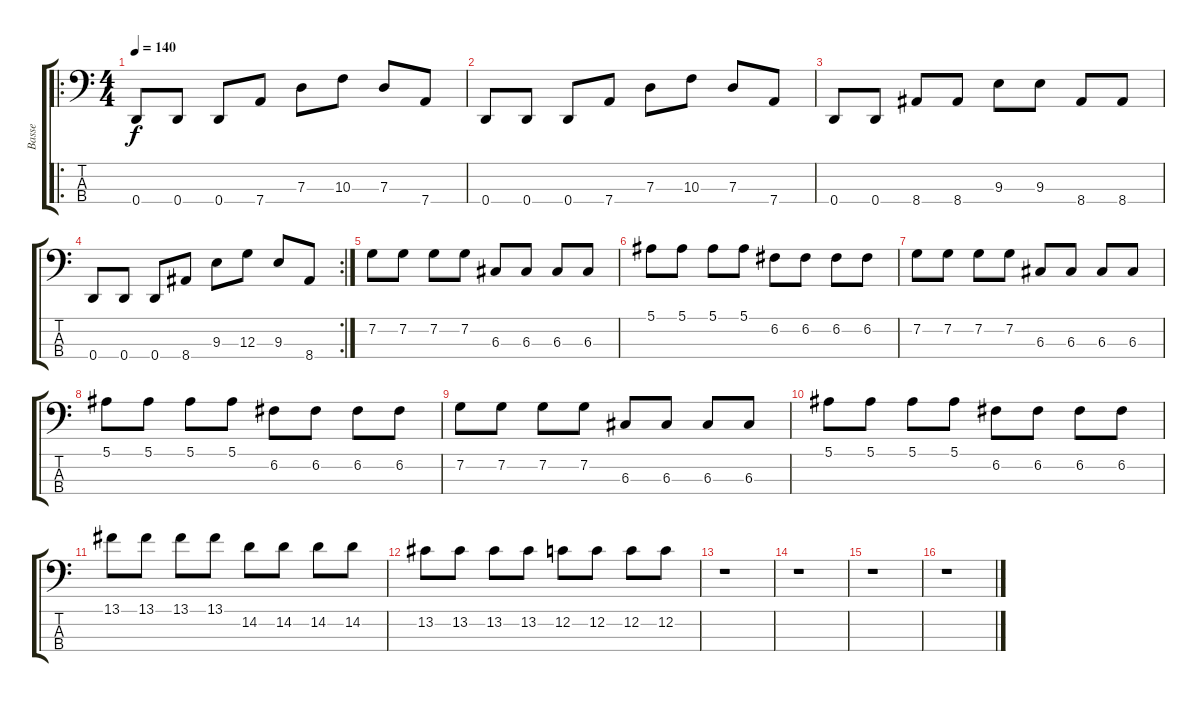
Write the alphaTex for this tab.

\track ("Basse" "Basse") {instrument electricbassfinger}
\staff {score tabs}
\tuning (F2 C2 G1 D1) {hide}
\ro
\ts (4 4)
\tempo 140
\clef f4
\ks c
0.4.8{dy f} 0.4.8 0.4.8 7.4.8 7.3.8 10.3.8 7.3.8 7.4.8 |
0.4.8 0.4.8 0.4.8 7.4.8 7.3.8 10.3.8 7.3.8 7.4.8 |
0.4.8 0.4.8 8.4.8 8.4.8 9.3.8 9.3.8 8.4.8 8.4.8 |
\rc 2
0.4.8 0.4.8 0.4.8 8.4.8 9.3.8 12.3.8 9.3.8 8.4.8 |
7.2.8 7.2.8 7.2.8 7.2.8 6.3.8 6.3.8 6.3.8 6.3.8 |
5.1.8 5.1.8 5.1.8 5.1.8 6.2.8 6.2.8 6.2.8 6.2.8 |
7.2.8 7.2.8 7.2.8 7.2.8 6.3.8 6.3.8 6.3.8 6.3.8 |
5.1.8 5.1.8 5.1.8 5.1.8 6.2.8 6.2.8 6.2.8 6.2.8 |
7.2.8 7.2.8 7.2.8 7.2.8 6.3.8 6.3.8 6.3.8 6.3.8 |
5.1.8 5.1.8 5.1.8 5.1.8 6.2.8 6.2.8 6.2.8 6.2.8 |
13.1.8 13.1.8 13.1.8 13.1.8 14.2.8 14.2.8 14.2.8 14.2.8 |
13.2.8 13.2.8 13.2.8 13.2.8 12.2.8 12.2.8 12.2.8 12.2.8 |
r.1 |
r.1 |
r.1 |
r.1
